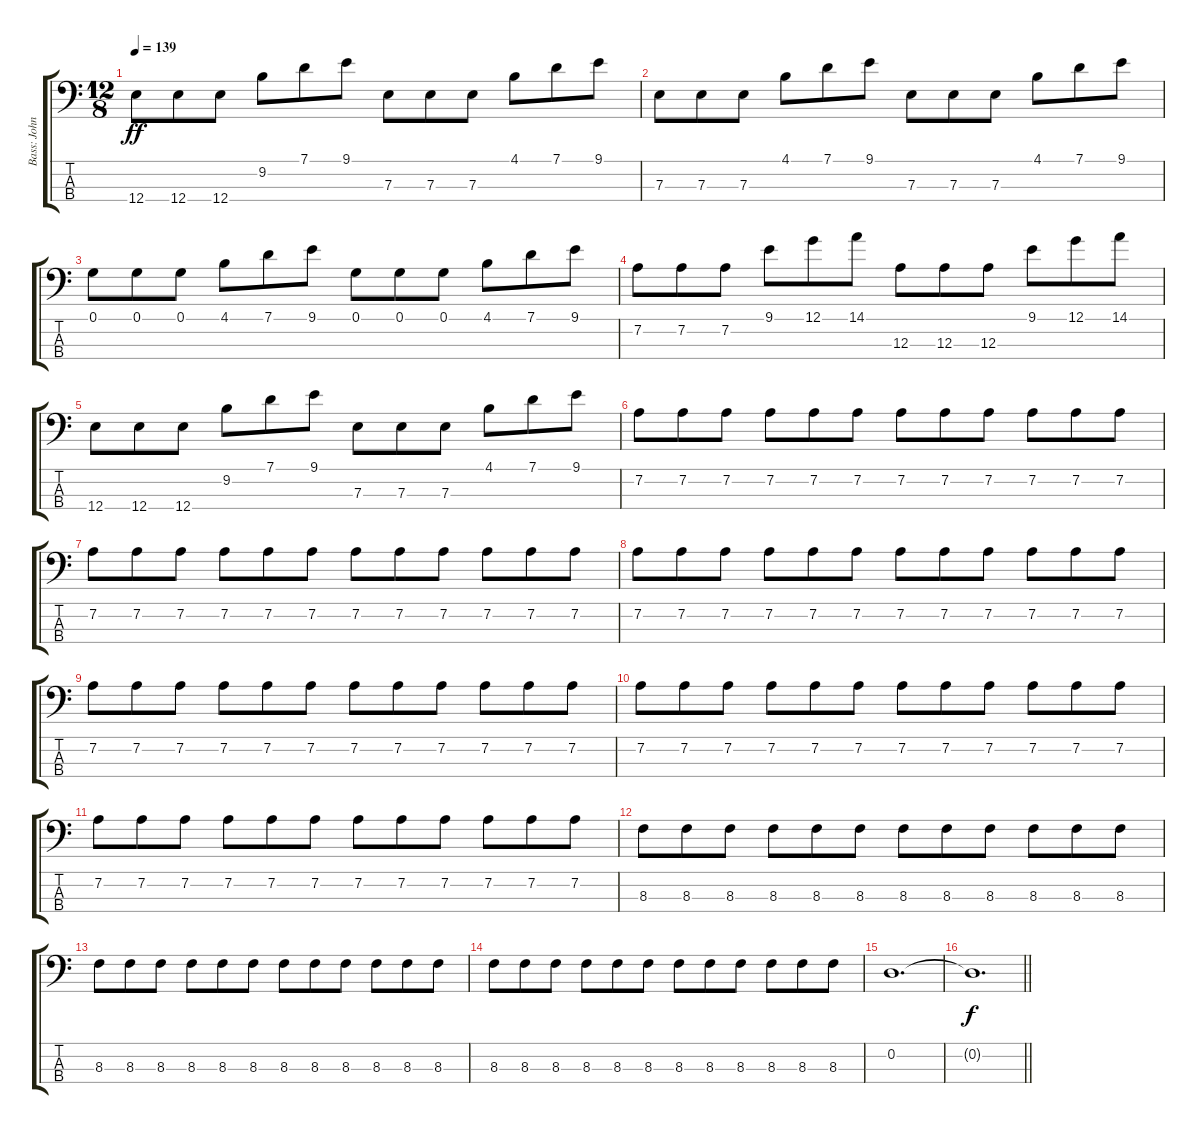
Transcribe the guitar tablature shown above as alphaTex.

\track ("Bass: John Lodge" "Bass: John") {instrument electricbassfinger}
\staff {score tabs}
\tuning (G2 D2 A1 E1) {hide}
\ts (12 8)
\tempo 139
\clef f4
\ks c
12.4.8{dy ff} 12.4.8 12.4.8 9.2.8 7.1.8 9.1.8 7.3.8 7.3.8 7.3.8 4.1.8 7.1.8 9.1.8 |
7.3.8 7.3.8 7.3.8 4.1.8 7.1.8 9.1.8 7.3.8 7.3.8 7.3.8 4.1.8 7.1.8 9.1.8 |
0.1.8 0.1.8 0.1.8 4.1.8 7.1.8 9.1.8 0.1.8 0.1.8 0.1.8 4.1.8 7.1.8 9.1.8 |
7.2.8 7.2.8 7.2.8 9.1.8 12.1.8 14.1.8 12.3.8 12.3.8 12.3.8 9.1.8 12.1.8 14.1.8 |
12.4.8 12.4.8 12.4.8 9.2.8 7.1.8 9.1.8 7.3.8 7.3.8 7.3.8 4.1.8 7.1.8 9.1.8 |
7.2.8 7.2.8 7.2.8 7.2.8 7.2.8 7.2.8 7.2.8 7.2.8 7.2.8 7.2.8 7.2.8 7.2.8 |
7.2.8 7.2.8 7.2.8 7.2.8 7.2.8 7.2.8 7.2.8 7.2.8 7.2.8 7.2.8 7.2.8 7.2.8 |
7.2.8 7.2.8 7.2.8 7.2.8 7.2.8 7.2.8 7.2.8 7.2.8 7.2.8 7.2.8 7.2.8 7.2.8 |
7.2.8 7.2.8 7.2.8 7.2.8 7.2.8 7.2.8 7.2.8 7.2.8 7.2.8 7.2.8 7.2.8 7.2.8 |
7.2.8 7.2.8 7.2.8 7.2.8 7.2.8 7.2.8 7.2.8 7.2.8 7.2.8 7.2.8 7.2.8 7.2.8 |
7.2.8 7.2.8 7.2.8 7.2.8 7.2.8 7.2.8 7.2.8 7.2.8 7.2.8 7.2.8 7.2.8 7.2.8 |
8.3.8 8.3.8 8.3.8 8.3.8 8.3.8 8.3.8 8.3.8 8.3.8 8.3.8 8.3.8 8.3.8 8.3.8 |
8.3.8 8.3.8 8.3.8 8.3.8 8.3.8 8.3.8 8.3.8 8.3.8 8.3.8 8.3.8 8.3.8 8.3.8 |
8.3.8 8.3.8 8.3.8 8.3.8 8.3.8 8.3.8 8.3.8 8.3.8 8.3.8 8.3.8 8.3.8 8.3.8 |
0.2.1{d} |
\barLineRight lightlight
0.2{t}.1{d dy f}
